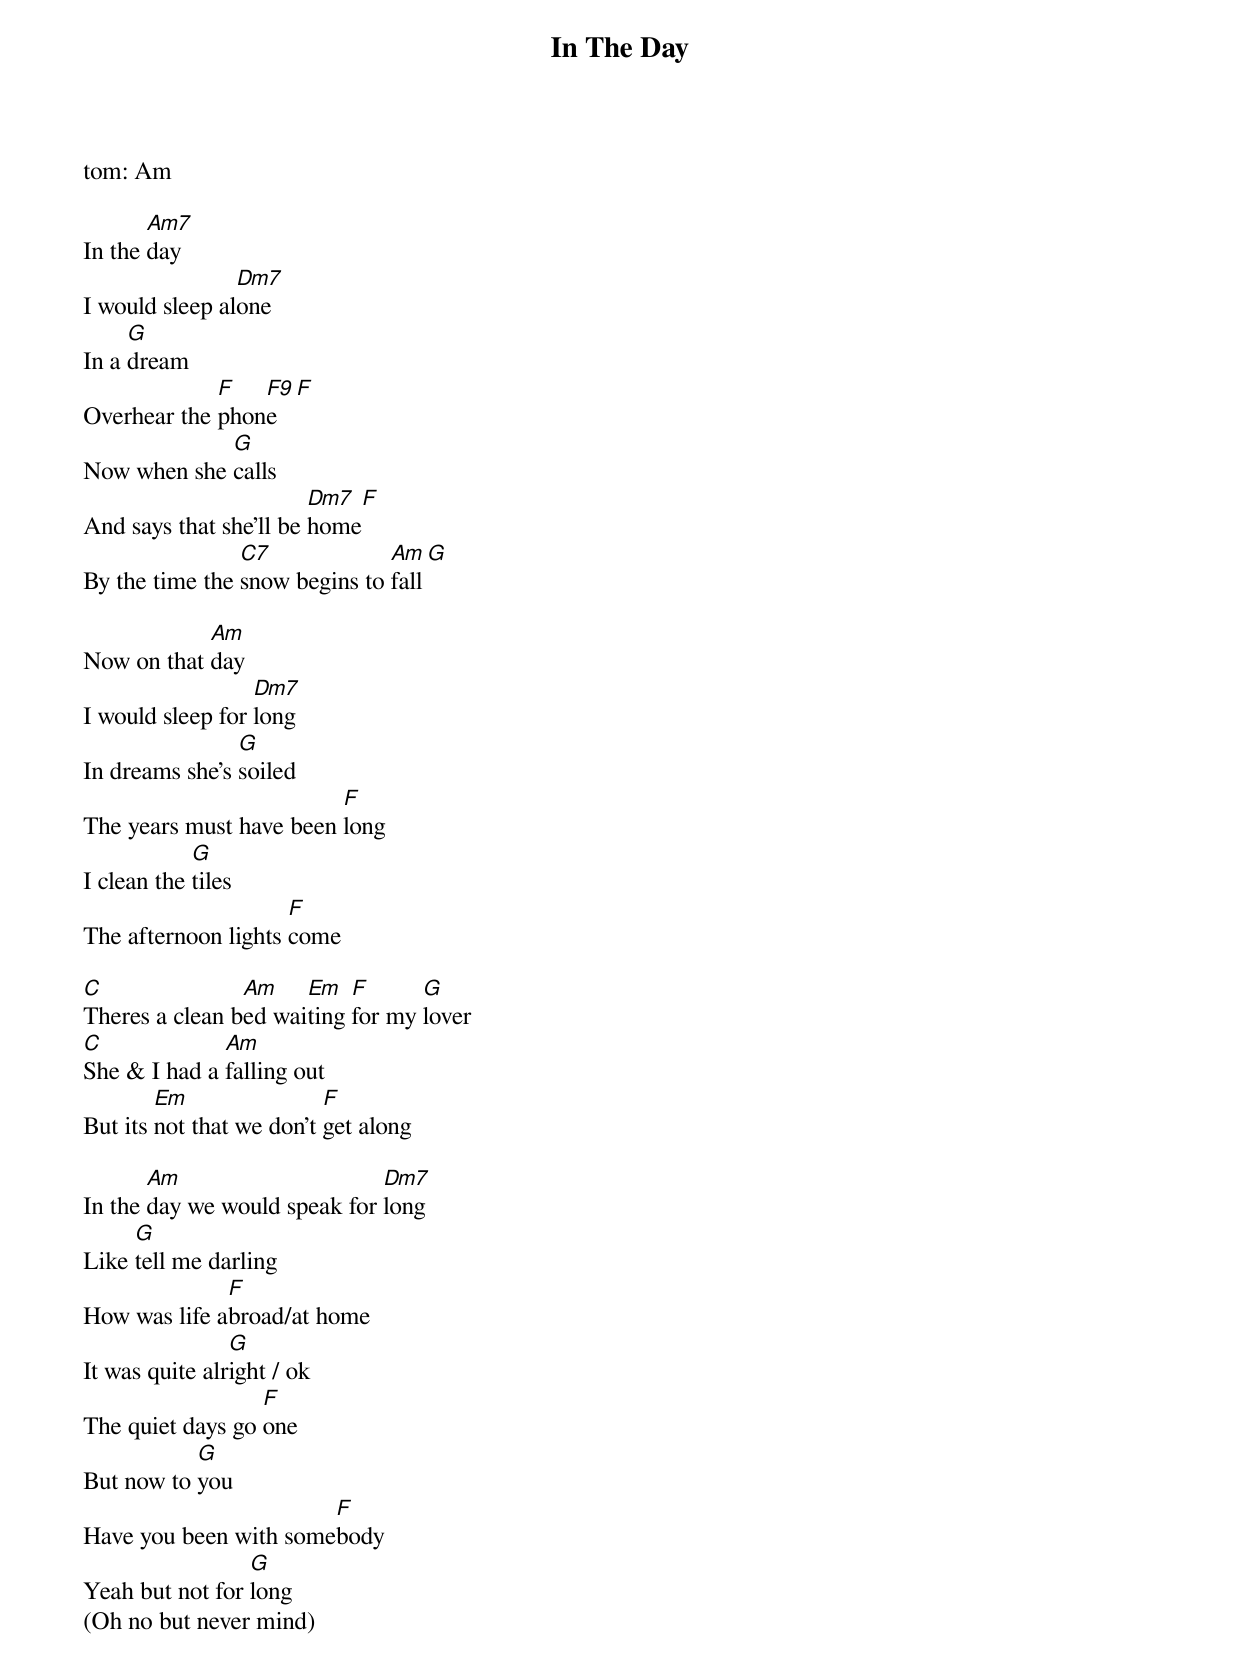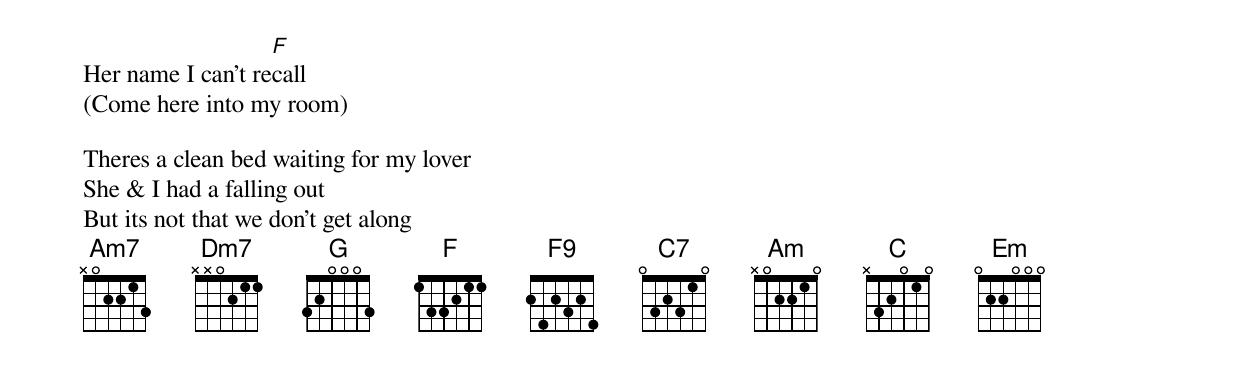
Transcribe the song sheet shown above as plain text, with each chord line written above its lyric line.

In The Day
tom: Am

       Am7
In the day
                Dm7
I would sleep alone
     G
In a dream
             F   F9 F
Overhear the phone
             G
Now when she calls
                        Dm7    F
And says that she’ll be home
                C7             Am      G
By the time the snow begins to fall

            Am
Now on that day
                  Dm7
I would sleep for long
                G
In dreams she’s soiled
                         F
The years must have been long
            G
I clean the tiles
                     F
The afternoon lights come

C               Am    Em   F      G
Theres a clean bed waiting for my lover
C             Am
She & I had a falling out
        Em                F
But its not that we don’t get along

       Am                     Dm7
In the day we would speak for long
     G
Like tell me darling
              F
How was life abroad/at home
                G
It was quite alright / ok
                  F
The quiet days go one
           G
But now to you
                       F
Have you been with somebody
                 G
Yeah but not for long
(Oh no but never mind)
                   F
Her name I can’t recall
(Come here into my room)

Theres a clean bed waiting for my lover
She & I had a falling out
But its not that we don’t get along
